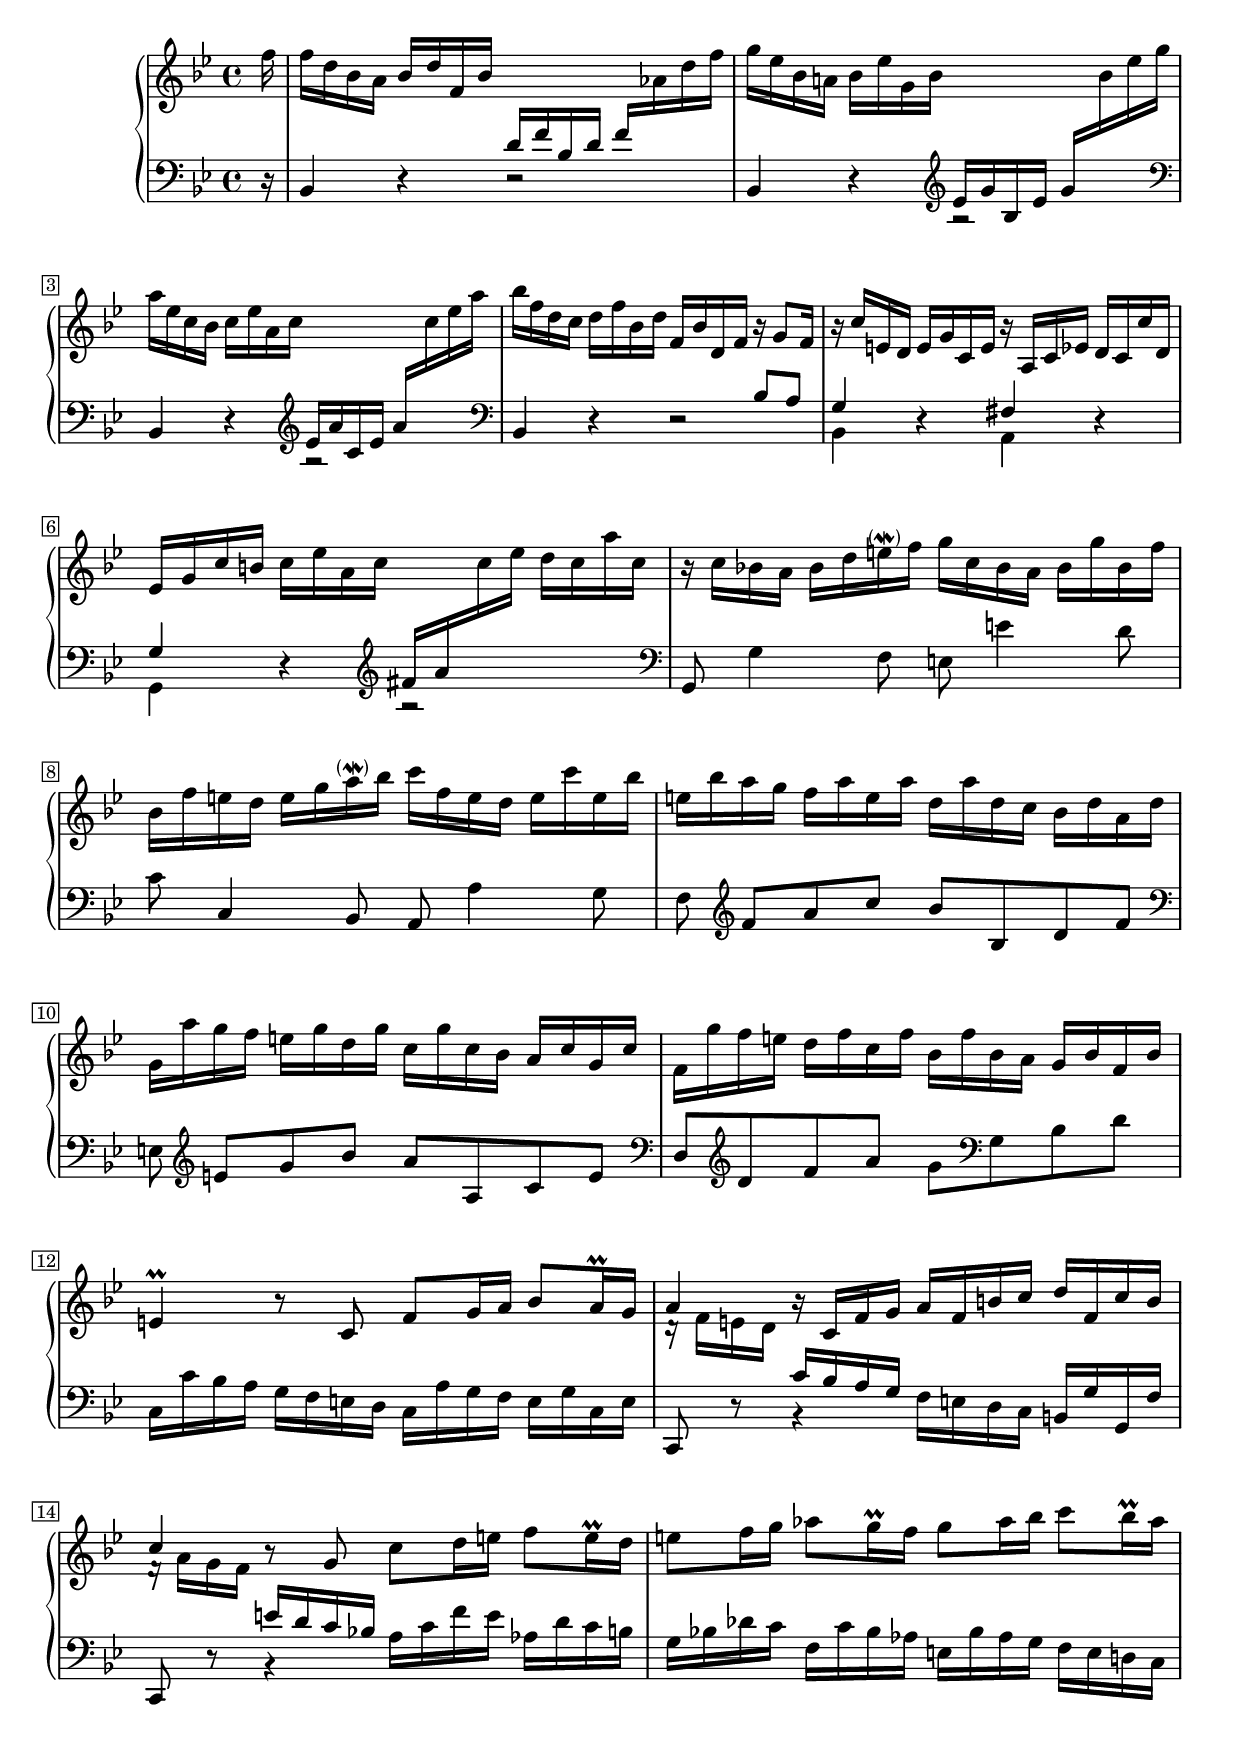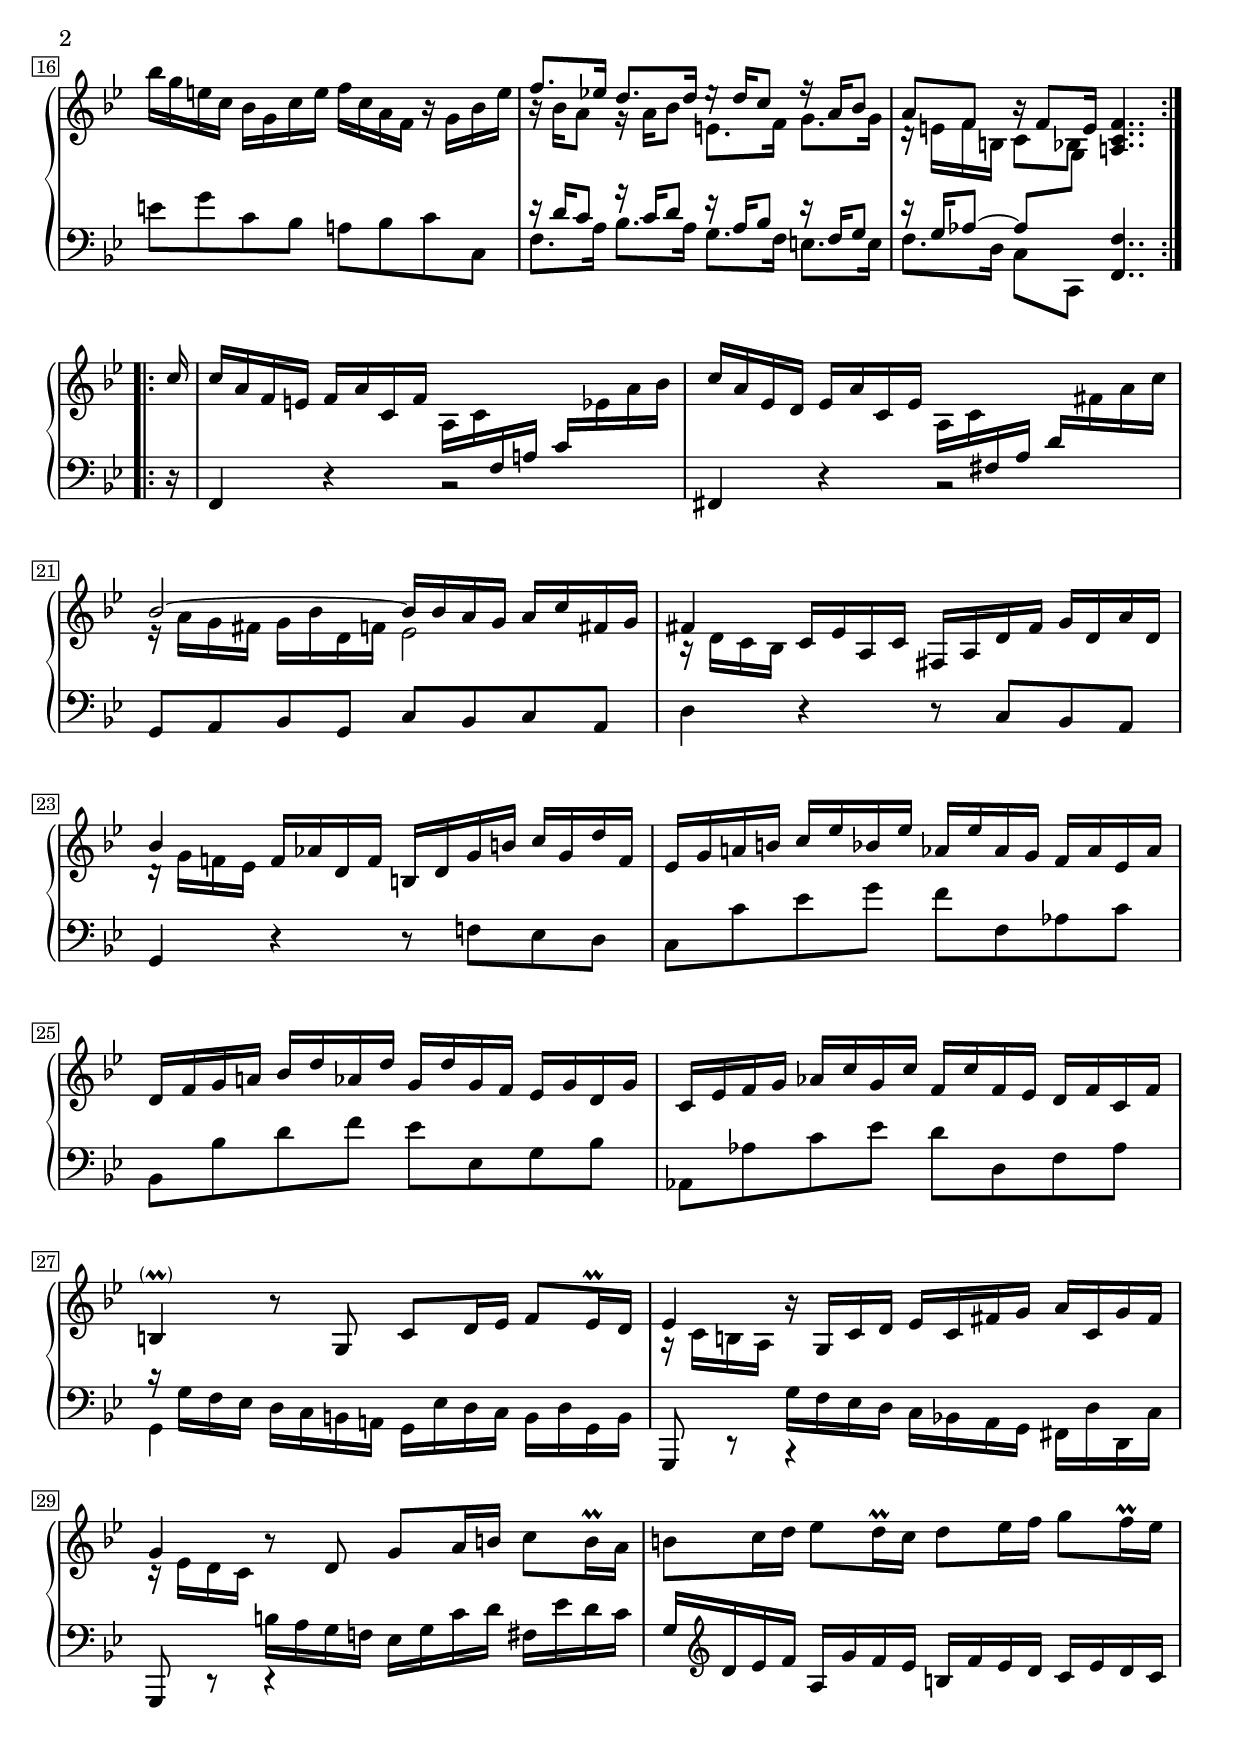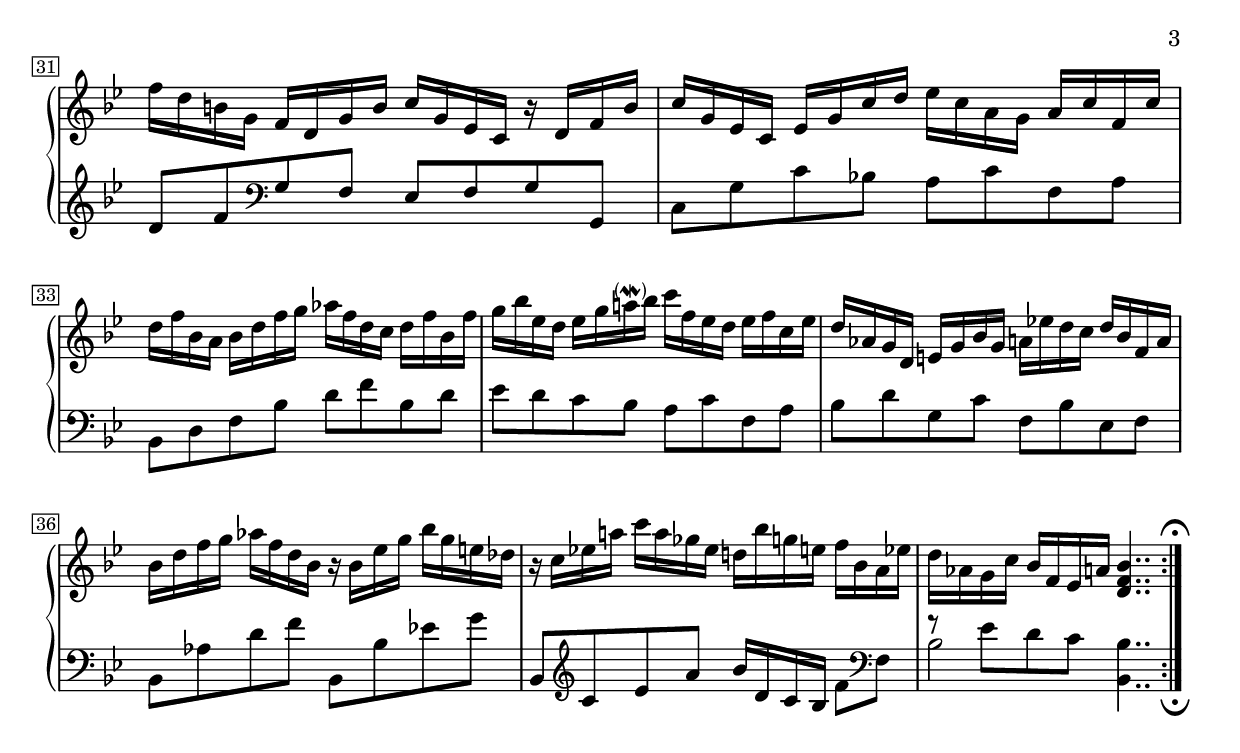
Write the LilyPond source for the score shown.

Global = {
  \key bes \major
  \time 4/4
  \include "../../global.ly"
}

Soprano = \context Voice = "one" \relative c'' {
  \voiceOne
  \stemNeutral
  \override MultiMeasureRest.staff-position = #0
  \override Rest.staff-position = #0
  \label #'PartitaIAllemande
  %1
  \repeat volta 4 {
  \partial 16 f16
  | f d bes a bes d f, bes
    \change Staff = "lower" \voiceTwo \stemUp
    d, f bes, d f
    \change Staff = "upper" \voiceOne \stemDown
    aes d f
  | g es bes a bes es g, bes
    \change Staff = "lower" \voiceTwo
    \clef treble \stemUp es, g bes, es g
    \change Staff = "upper" \voiceOne \stemDown
    bes es g
  | a es c bes c es a, c
    \change Staff = "lower" \voiceTwo
    \clef treble \stemUp es, a c, es a
    \change Staff = "upper" \voiceOne \stemDown
    c es a
  %5
  | \stemNeutral bes f d c d f bes, d f, bes d, f r g8 f16
  | r c' e, d e g c, e r a, c ees d c c' d,
  | es g c b c es a, c
    \change Staff = "lower" \voiceTwo \stemUp
    \clef treble fis, a
    \change Staff = "upper" \voiceOne \stemDown
    c es d c a' c,
  | \stemNeutral r c bes a bes d e\parenthesize\mordent f g c, bes a bes g' bes, f'
  | bes, f' e d e g a\parenthesize\mordent bes c f, e d e c' e, bes'
  %10
  | e, bes' a g f a e a d, a' d, c bes d a d
  | g, a' g f e g d g c, g' c, bes a c g c
  | f,=' g' f e d f c f bes, f' bes, a g bes f bes
  | \stemNeutral e,4\prall r8 c f g16 a bes8 a16\prall g
  | a4 r16 c, f g a f b c d f, c' b
  %15
  | \stemUp c4 \stemNeutral r8 g c d16 e f8 e16\prall d
  | e8 f16 g aes8 g16 \prall f g8 aes16 bes c8 bes16\prall aes |
  | bes g e c bes g c e f c a f r g bes e
  | \stemUp f8. es16 d8. d16 e\rest d c8 f16\rest a, bes8
  | a f r16 f8 e16 <a, c f>4..
  }
  \break
  \repeat volta 4 {
  \partial 16 \stemUp c'16
  | c16 a f e f a c, f \stemDown a, c
    \change Staff = "lower" \voiceTwo \stemUp
    f, a c
    \change Staff = "upper" \voiceOne \stemDown
    ees! a bes
  %20
  | \stemNeutral c a es d es a c, es \stemDown a, c
    \change Staff = "lower" \voiceTwo \stemUp
    fis, a d
    \change Staff = "upper" \voiceOne \stemDown
    fis a c
  | \stemUp bes2~ bes16 bes a g a c fis, g
  | fis4 c16 es a, c fis, a d fis g d a' d,
  | bes'4 f16 aes d, f b, d g b c g d' f,
  | es g a b c es bes es aes, es' aes, g f aes es aes
  %25
  | d, f g a bes d aes d g, d' g, f es g d g
  | c, es f g aes c g c f, c' f, es d f c f
  | b,4\parenthesize\prall r8 g c d16 es f8 es16\prall d
  | es4 r16 g, c d es c fis g a c, g' fis
  | g4 \stemNeutral r8 d g a16 b c8 b16\prall a
  %30
  | b8 c16 d es8 d16\prall c d8 es16 f g8 f16\prall es
  | f='' d b g f d g b c g es c r d f b
  | c g es c es g c d es c a g a c f, c'
  | d f bes, a bes d f g aes f d c d f bes, f'
  | g='' bes es, d es g a\parenthesize\mordent bes c f, es d es f c es
  %35
  | d aes g d e g bes g a es' d c d bes f a
  | bes d f g aes f d bes r bes es g bes g e des
  | r c es a c a ges es d bes' g e f bes, a es'
  | d aes g c bes f es a <bes f d>4..
    \override Score.TextMark.self-alignment-X = #CENTER
    \textEndMark \markup { \musicglyph "scripts.ufermata" }
    \fine
  }
}

Alto = \context Voice = "two" \relative c' {
  \voiceTwo
  \stemDown
  \override Rest.staff-position = #0
  \partial 16 s16
  %1
  | s1*12
  | d16\rest f e d
    \change Staff = "lower" \voiceThree \stemUp
    c bes a g s2
  | \change Staff = "upper" \voiceTwo \stemDown
    f'16\rest a g f
    \change Staff = "lower" \voiceThree \stemUp
    e d c bes! s2
    \change Staff = "upper" \voiceTwo \stemDown
  | s1*2
  %17
  | r16 bes' a8 g16\rest a bes8 e,8. f16 g8. g16
  | d16\rest e f b, c8
    \once\override NoteColumn.force-hshift = #0 bes
    s4..
    \partial 16 s16
  | s1*2
  %21
  | e16\rest a g fis g bes d, f ees2
  | b16\rest d c bes s2.
  | d16\rest g f ees s2.
  | s1*4
  %28
  | a,16\rest c b a s2.
  | c16\rest ees d c s2.
}

Tenor = \context Voice = "three" \relative c' {
  \voiceThree
  \stemUp
  \override Rest.staff-position = #0
  \partial 16 s16
  %1
  | s1*3
  | s2. bes8 a
  %5
  | g4 s fis s
  | g s2.
  | s1*10
  | e'16\rest d c8 a'16\rest c, d8 f16\rest a, bes8 e16\rest f, g8
  | e'16\rest g, aes8~ aes
    \change Staff = "upper" \stemDown
    \once\override NoteColumn.force-hshift = #0.3 g
    \change Staff = "lower"
    s4..
    \partial 16 s16
  | s1*8
  %27
  | c16\rest g f ees d c b a g ees' d c b d g, b
  | s4 g'16 f ees d c bes a g fis d' d, c'
  | s4 b'16 a g f! s2
  %30
  | s1*8
  | f'8\rest ees d c s4..
}

Bass = \context Voice = "four" \relative c {
  \voiceFour
  \stemNeutral\tieNeutral
  \override MultiMeasureRest.staff-position = #0
  \override Rest.staff-position = #0
  \repeat volta 4 {
  \partial 16 r16
  %1
  | bes4 r r2
  | bes4 r a'2\rest
  | \clef bass bes,4 r a'2\rest
  | \clef bass bes,4 r r2
  %5
  | \stemDown bes4 r a r
  | g r a'2\rest
  | \clef bass \stemNeutral g,8 g'4 f8 e e'4 d8
  | c c,4 bes8 a a'4 g8
  | f \clef treble f'[ a c] bes bes, d f
  %10
  | \clef bass e, \clef treble e'[ g bes] a a, c e
  | \clef bass d, \clef treble d' f a g \clef bass g, bes d
  | c,16 c' bes a g f e d c a' g f e g c, e
  | c,8 r b'4\rest f'16 e d c b g' g, f'
  | c,8 r b'4\rest a'16 c f e aes, d c b
  %15
  | g bes des c f, c' bes aes e bes' aes g f e d c
  | e'8 g c, bes a bes c c,
  | f8. a16 bes8. a16 g8. f16 e8. e16
  | f8. d16 \stemDown c8 c, \stemUp <f f'>4..
  }
  \repeat volta 4 {
  \partial 16 r16
  | f4 r b2\rest
  %20
  | fis4 r b2\rest
  | \stemNeutral g8 a bes g c bes c a
  | d4 r r8 c bes a
  | g4 r r8 f' es d
  | c c' es g f f, aes c
  %25
  | bes, bes' d f es es, g bes
  | aes, aes' c es d d, f aes
  | \stemDown g,4  s2.
  | \stemNeutral g,8 d'\rest b4\rest s2
  | g8 d'\rest d4\rest ees'16 g c d fis, ees' d c
  %30
  | g \clef treble d' ees f a, g' f ees b f' ees d c ees d c
  | d8 f \clef bass g, f es f g g,
  | c g' c bes! a c f, a
  | bes, d f bes d f bes, d
  | es d c bes a c f, a
  %35
  | bes d g, c f, bes es, f
  | bes, aes' d f bes,, bes' es g
  | \stemUp \clef bass bes,, \clef treble c' ees a bes16 d, c bes \stemDown f'8 \clef bass f,
  | bes2 <bes, bes'>4..
    \tweak direction #DOWN
    \textEndMark \markup { \musicglyph "scripts.dfermata" }
  }
}

\score {
  \new PianoStaff
  <<
    \accidentalStyle Score.piano
    \context Staff = "upper" <<
      \set Staff.midiInstrument = #"acoustic grand"
      \Global
      \clef treble
      \Soprano
      \Alto
    >>
    \context Staff = "lower" <<
      \set Staff.midiInstrument = #"acoustic grand"
      \Global
      \clef bass
      \Tenor
      \Bass
    >>
  >>
  \header {
    composer = ##f % "Johann Sebastian Bach
    opus = ##f % "BWV 825"
    title = \markup { "Allemande" }
    subtitle = ##f
  }
  \layout {
    \context {
      \PianoStaff
      \override Parentheses.font-size = #-2
      \override TextScript.font-shape = #'italic
      \override TextScript.font-size = #-1
    }
  }
  \midi {
    \tempo 4 = 100
  }
}
